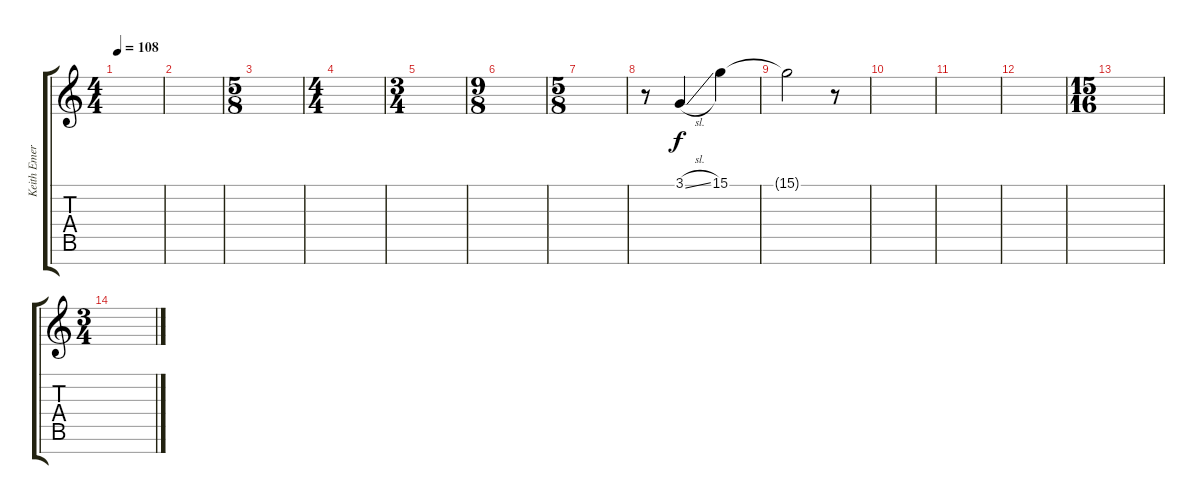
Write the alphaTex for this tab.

\track ("Keith Emerson (Keyboard)" "Keith Emer") {instrument synthbrass1}
\staff {score tabs}
\tuning (E4 B3 G3 D3 A2 E2 B1) {hide}
\ts (4 4)
\tempo 108
\clef g2
\ks c
|
|
\ts (5 8)
|
\ts (4 4)
|
\ts (3 4)
|
\ts (9 8)
|
\ts (5 8)
|
r.8 3.1{sl}.4 15.1.4 |
15.1{t}.2{volume 0} r.8 |
|
|
|
\ts (15 16)
|
\ts (3 4)
